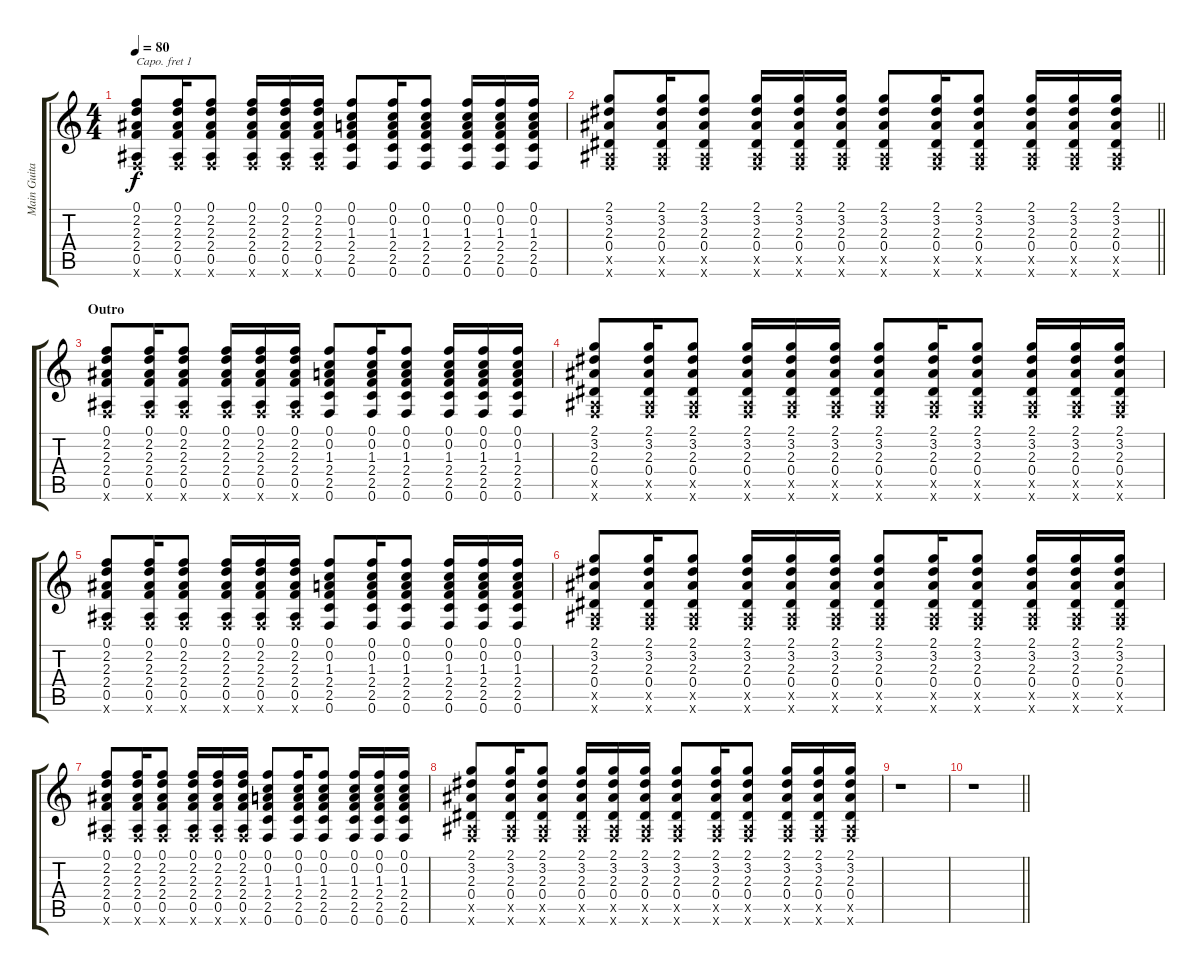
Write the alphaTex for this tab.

\track ("Main Guitar [Paolo Nutini]" "Main Guita") {instrument acousticguitarsteel}
\staff {score tabs}
\capo 1
\tuning (E4 B3 G3 D3 A2 E2) {hide}
\ts (4 4)
\tempo 80
\clef g2
\ks c
(0.1 2.2 2.3 2.4 0.5 0.6{x}).8{dy f} (0.1 2.2 2.3 2.4 0.5 0.6{x}).16 (0.1 2.2 2.3 2.4 0.5 0.6{x}).8 (0.1 2.2 2.3 2.4 0.5 0.6{x}).16 (0.1 2.2 2.3 2.4 0.5 0.6{x}).16 (0.1 2.2 2.3 2.4 0.5 0.6{x}).16 (0.1 0.2 1.3 2.4 2.5 0.6).8 (0.1 0.2 1.3 2.4 2.5 0.6).16 (0.1 0.2 1.3 2.4 2.5 0.6).8 (0.1 0.2 1.3 2.4 2.5 0.6).16 (0.1 0.2 1.3 2.4 2.5 0.6).16 (0.1 0.2 1.3 2.4 2.5 0.6).16 |
\barLineRight lightlight
(2.1 3.2 2.3 0.4 0.5{x} 0.6{x}).8 (2.1 3.2 2.3 0.4 0.5{x} 0.6{x}).16 (2.1 3.2 2.3 0.4 0.5{x} 0.6{x}).8 (2.1 3.2 2.3 0.4 0.5{x} 0.6{x}).16 (2.1 3.2 2.3 0.4 0.5{x} 0.6{x}).16 (2.1 3.2 2.3 0.4 0.5{x} 0.6{x}).16 (2.1 3.2 2.3 0.4 0.5{x} 0.6{x}).8 (2.1 3.2 2.3 0.4 0.5{x} 0.6{x}).16 (2.1 3.2 2.3 0.4 0.5{x} 0.6{x}).8 (2.1 3.2 2.3 0.4 0.5{x} 0.6{x}).16 (2.1 3.2 2.3 0.4 0.5{x} 0.6{x}).16 (2.1 3.2 2.3 0.4 0.5{x} 0.6{x}).16 |
\section ("" "Outro")
(0.1 2.2 2.3 2.4 0.5 0.6{x}).8 (0.1 2.2 2.3 2.4 0.5 0.6{x}).16 (0.1 2.2 2.3 2.4 0.5 0.6{x}).8 (0.1 2.2 2.3 2.4 0.5 0.6{x}).16 (0.1 2.2 2.3 2.4 0.5 0.6{x}).16 (0.1 2.2 2.3 2.4 0.5 0.6{x}).16 (0.1 0.2 1.3 2.4 2.5 0.6).8 (0.1 0.2 1.3 2.4 2.5 0.6).16 (0.1 0.2 1.3 2.4 2.5 0.6).8 (0.1 0.2 1.3 2.4 2.5 0.6).16 (0.1 0.2 1.3 2.4 2.5 0.6).16 (0.1 0.2 1.3 2.4 2.5 0.6).16 |
(2.1 3.2 2.3 0.4 0.5{x} 0.6{x}).8 (2.1 3.2 2.3 0.4 0.5{x} 0.6{x}).16 (2.1 3.2 2.3 0.4 0.5{x} 0.6{x}).8 (2.1 3.2 2.3 0.4 0.5{x} 0.6{x}).16 (2.1 3.2 2.3 0.4 0.5{x} 0.6{x}).16 (2.1 3.2 2.3 0.4 0.5{x} 0.6{x}).16 (2.1 3.2 2.3 0.4 0.5{x} 0.6{x}).8 (2.1 3.2 2.3 0.4 0.5{x} 0.6{x}).16 (2.1 3.2 2.3 0.4 0.5{x} 0.6{x}).8 (2.1 3.2 2.3 0.4 0.5{x} 0.6{x}).16 (2.1 3.2 2.3 0.4 0.5{x} 0.6{x}).16 (2.1 3.2 2.3 0.4 0.5{x} 0.6{x}).16 |
(0.1 2.2 2.3 2.4 0.5 0.6{x}).8 (0.1 2.2 2.3 2.4 0.5 0.6{x}).16 (0.1 2.2 2.3 2.4 0.5 0.6{x}).8 (0.1 2.2 2.3 2.4 0.5 0.6{x}).16 (0.1 2.2 2.3 2.4 0.5 0.6{x}).16 (0.1 2.2 2.3 2.4 0.5 0.6{x}).16 (0.1 0.2 1.3 2.4 2.5 0.6).8 (0.1 0.2 1.3 2.4 2.5 0.6).16 (0.1 0.2 1.3 2.4 2.5 0.6).8 (0.1 0.2 1.3 2.4 2.5 0.6).16 (0.1 0.2 1.3 2.4 2.5 0.6).16 (0.1 0.2 1.3 2.4 2.5 0.6).16 |
(2.1 3.2 2.3 0.4 0.5{x} 0.6{x}).8 (2.1 3.2 2.3 0.4 0.5{x} 0.6{x}).16 (2.1 3.2 2.3 0.4 0.5{x} 0.6{x}).8 (2.1 3.2 2.3 0.4 0.5{x} 0.6{x}).16 (2.1 3.2 2.3 0.4 0.5{x} 0.6{x}).16 (2.1 3.2 2.3 0.4 0.5{x} 0.6{x}).16 (2.1 3.2 2.3 0.4 0.5{x} 0.6{x}).8 (2.1 3.2 2.3 0.4 0.5{x} 0.6{x}).16 (2.1 3.2 2.3 0.4 0.5{x} 0.6{x}).8 (2.1 3.2 2.3 0.4 0.5{x} 0.6{x}).16 (2.1 3.2 2.3 0.4 0.5{x} 0.6{x}).16 (2.1 3.2 2.3 0.4 0.5{x} 0.6{x}).16 |
(0.1 2.2 2.3 2.4 0.5 0.6{x}).8 (0.1 2.2 2.3 2.4 0.5 0.6{x}).16 (0.1 2.2 2.3 2.4 0.5 0.6{x}).8 (0.1 2.2 2.3 2.4 0.5 0.6{x}).16 (0.1 2.2 2.3 2.4 0.5 0.6{x}).16 (0.1 2.2 2.3 2.4 0.5 0.6{x}).16 (0.1 0.2 1.3 2.4 2.5 0.6).8 (0.1 0.2 1.3 2.4 2.5 0.6).16 (0.1 0.2 1.3 2.4 2.5 0.6).8 (0.1 0.2 1.3 2.4 2.5 0.6).16 (0.1 0.2 1.3 2.4 2.5 0.6).16 (0.1 0.2 1.3 2.4 2.5 0.6).16 |
(2.1 3.2 2.3 0.4 0.5{x} 0.6{x}).8 (2.1 3.2 2.3 0.4 0.5{x} 0.6{x}).16 (2.1 3.2 2.3 0.4 0.5{x} 0.6{x}).8 (2.1 3.2 2.3 0.4 0.5{x} 0.6{x}).16 (2.1 3.2 2.3 0.4 0.5{x} 0.6{x}).16 (2.1 3.2 2.3 0.4 0.5{x} 0.6{x}).16 (2.1 3.2 2.3 0.4 0.5{x} 0.6{x}).8 (2.1 3.2 2.3 0.4 0.5{x} 0.6{x}).16 (2.1 3.2 2.3 0.4 0.5{x} 0.6{x}).8 (2.1 3.2 2.3 0.4 0.5{x} 0.6{x}).16 (2.1 3.2 2.3 0.4 0.5{x} 0.6{x}).16 (2.1 3.2 2.3 0.4 0.5{x} 0.6{x}).16 |
r.1 |
\barLineRight lightlight
r.1
